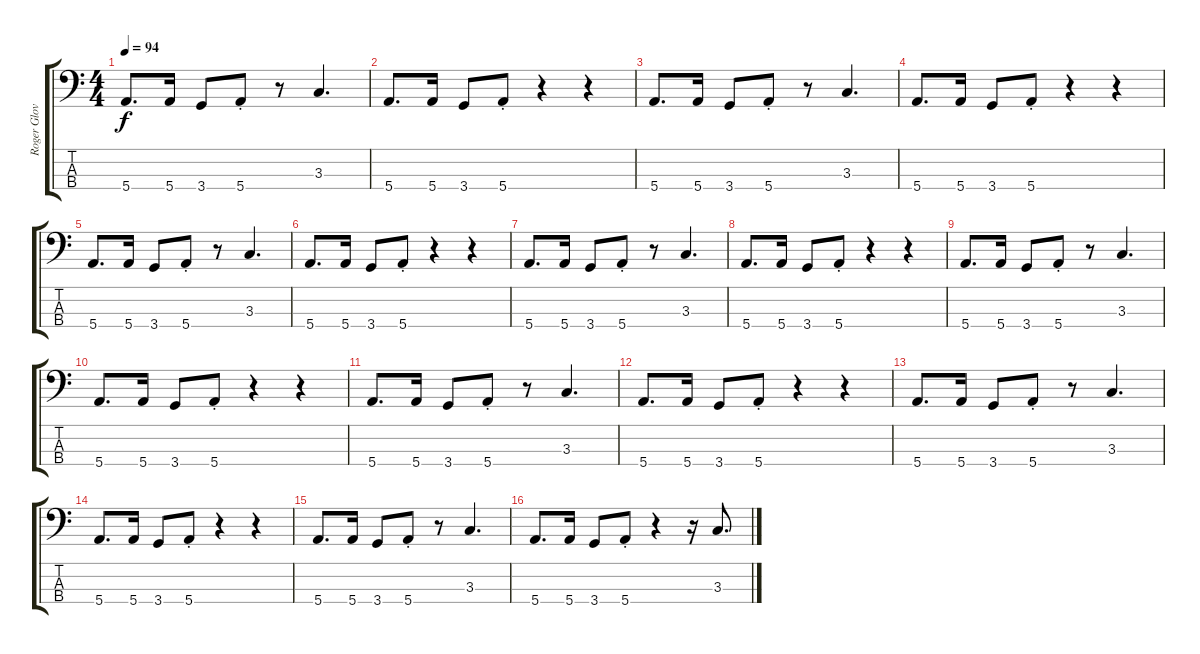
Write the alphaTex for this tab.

\track ("Roger Glover (Bass)" "Roger Glov") {instrument electricbassfinger}
\staff {score tabs}
\tuning (G2 D2 A1 E1) {hide}
\ts (4 4)
\tempo 94
\clef f4
\ks c
5.4.8{d dy f} 5.4.16 3.4.8 5.4{st}.8 r.8 3.3.4{d} |
5.4.8{d} 5.4.16 3.4.8 5.4{st}.8 r.4 r.4 |
5.4.8{d} 5.4.16 3.4.8 5.4{st}.8 r.8 3.3.4{d} |
5.4.8{d} 5.4.16 3.4.8 5.4{st}.8 r.4 r.4 |
5.4.8{d} 5.4.16 3.4.8 5.4{st}.8 r.8 3.3.4{d} |
5.4.8{d} 5.4.16 3.4.8 5.4{st}.8 r.4 r.4 |
5.4.8{d} 5.4.16 3.4.8 5.4{st}.8 r.8 3.3.4{d} |
5.4.8{d} 5.4.16 3.4.8 5.4{st}.8 r.4 r.4 |
5.4.8{d} 5.4.16 3.4.8 5.4{st}.8 r.8 3.3.4{d} |
5.4.8{d} 5.4.16 3.4.8 5.4{st}.8 r.4 r.4 |
5.4.8{d} 5.4.16 3.4.8 5.4{st}.8 r.8 3.3.4{d} |
5.4.8{d} 5.4.16 3.4.8 5.4{st}.8 r.4 r.4 |
5.4.8{d} 5.4.16 3.4.8 5.4{st}.8 r.8 3.3.4{d} |
5.4.8{d} 5.4.16 3.4.8 5.4{st}.8 r.4 r.4 |
5.4.8{d} 5.4.16 3.4.8 5.4{st}.8 r.8 3.3.4{d} |
5.4.8{d} 5.4.16 3.4.8 5.4{st}.8 r.4 r.16 3.3.8{d}
